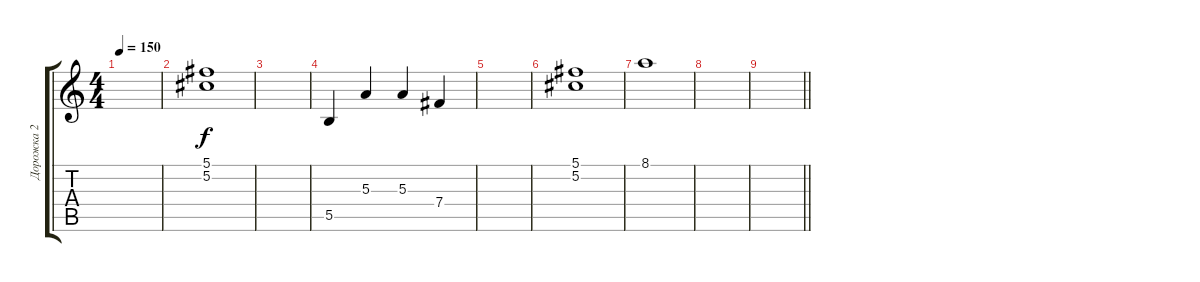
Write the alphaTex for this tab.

\track ("Дорожка 2" "Дорожка 2") {instrument distortionguitar}
\staff {score tabs}
\tuning (Db4 Ab3 E3 B2 Gb2 B1) {hide}
\ts (4 4)
\tempo 150
\clef g2
\ks c
|
(5.1 5.2).1 |
|
5.5.4 5.3.4 5.3.4 7.4.4 |
|
(5.1 5.2).1 |
8.1.1 |
|
\barLineRight lightlight
